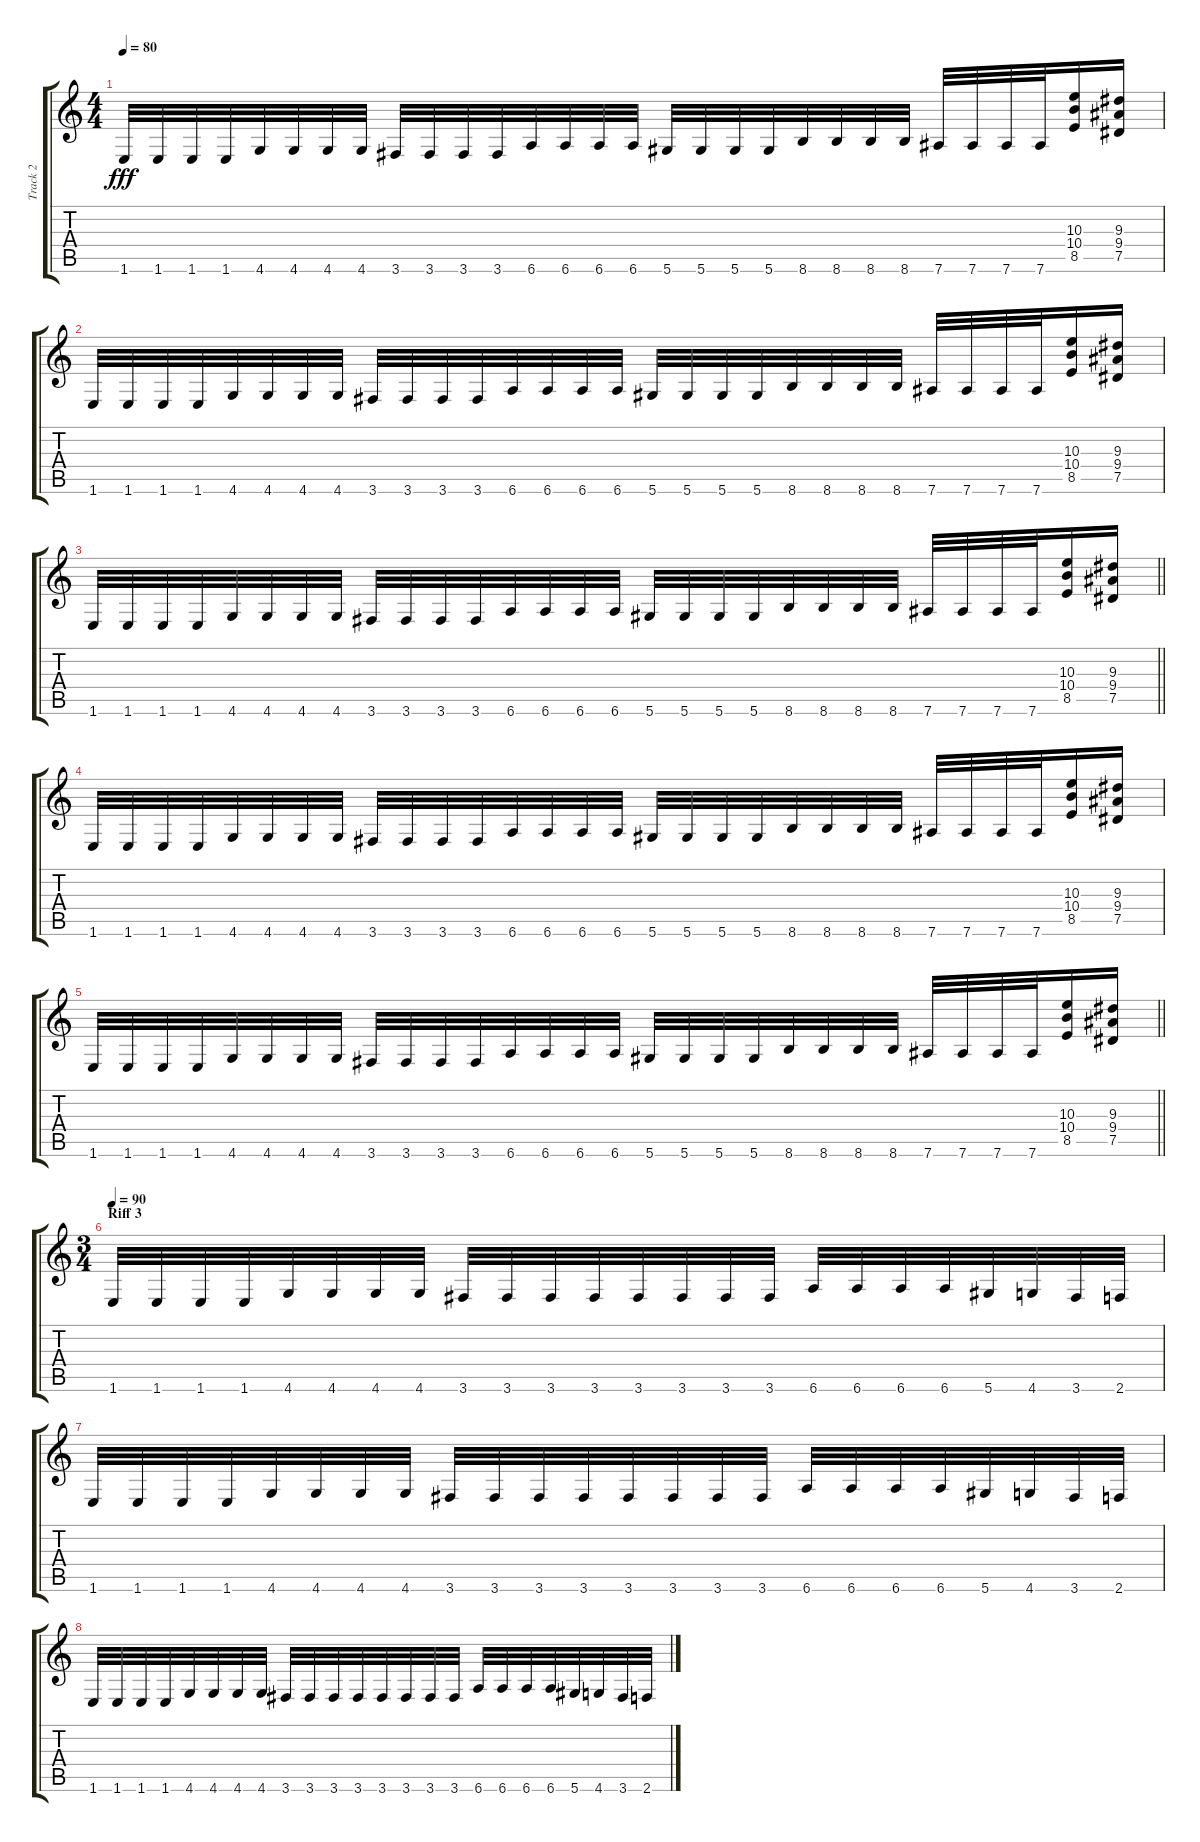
\track ("Track 2" "Track 2") {instrument distortionguitar}
\staff {score tabs}
\tuning (Eb4 Bb3 Gb3 Db3 Ab2 Eb2) {hide}
\ts (4 4)
\tempo 80
\clef g2
\ks c
1.6.32{dy fff} 1.6.32 1.6.32 1.6.32 4.6.32 4.6.32 4.6.32 4.6.32 3.6.32 3.6.32 3.6.32 3.6.32 6.6.32 6.6.32 6.6.32 6.6.32 5.6.32 5.6.32 5.6.32 5.6.32 8.6.32 8.6.32 8.6.32 8.6.32 7.6.32 7.6.32 7.6.32 7.6.32 (10.3 10.4 8.5).16 (9.3 9.4 7.5).16 |
1.6.32 1.6.32 1.6.32 1.6.32 4.6.32 4.6.32 4.6.32 4.6.32 3.6.32 3.6.32 3.6.32 3.6.32 6.6.32 6.6.32 6.6.32 6.6.32 5.6.32 5.6.32 5.6.32 5.6.32 8.6.32 8.6.32 8.6.32 8.6.32 7.6.32 7.6.32 7.6.32 7.6.32 (10.3 10.4 8.5).16 (9.3 9.4 7.5).16 |
\barLineRight lightlight
1.6.32 1.6.32 1.6.32 1.6.32 4.6.32 4.6.32 4.6.32 4.6.32 3.6.32 3.6.32 3.6.32 3.6.32 6.6.32 6.6.32 6.6.32 6.6.32 5.6.32 5.6.32 5.6.32 5.6.32 8.6.32 8.6.32 8.6.32 8.6.32 7.6.32 7.6.32 7.6.32 7.6.32 (10.3 10.4 8.5).16 (9.3 9.4 7.5).16 |
1.6.32 1.6.32 1.6.32 1.6.32 4.6.32 4.6.32 4.6.32 4.6.32 3.6.32 3.6.32 3.6.32 3.6.32 6.6.32 6.6.32 6.6.32 6.6.32 5.6.32 5.6.32 5.6.32 5.6.32 8.6.32 8.6.32 8.6.32 8.6.32 7.6.32 7.6.32 7.6.32 7.6.32 (10.3 10.4 8.5).16 (9.3 9.4 7.5).16 |
\barLineRight lightlight
1.6.32 1.6.32 1.6.32 1.6.32 4.6.32 4.6.32 4.6.32 4.6.32 3.6.32 3.6.32 3.6.32 3.6.32 6.6.32 6.6.32 6.6.32 6.6.32 5.6.32 5.6.32 5.6.32 5.6.32 8.6.32 8.6.32 8.6.32 8.6.32 7.6.32 7.6.32 7.6.32 7.6.32 (10.3 10.4 8.5).16 (9.3 9.4 7.5).16 |
\ts (3 4)
\section ("" "Riff 3")
\tempo 90
1.6.32 1.6.32 1.6.32 1.6.32 4.6.32 4.6.32 4.6.32 4.6.32 3.6.32 3.6.32 3.6.32 3.6.32 3.6.32 3.6.32 3.6.32 3.6.32 6.6.32 6.6.32 6.6.32 6.6.32 5.6.32 4.6.32 3.6.32 2.6.32 |
1.6.32 1.6.32 1.6.32 1.6.32 4.6.32 4.6.32 4.6.32 4.6.32 3.6.32 3.6.32 3.6.32 3.6.32 3.6.32 3.6.32 3.6.32 3.6.32 6.6.32 6.6.32 6.6.32 6.6.32 5.6.32 4.6.32 3.6.32 2.6.32 |
1.6.32 1.6.32 1.6.32 1.6.32 4.6.32 4.6.32 4.6.32 4.6.32 3.6.32 3.6.32 3.6.32 3.6.32 3.6.32 3.6.32 3.6.32 3.6.32 6.6.32 6.6.32 6.6.32 6.6.32 5.6.32 4.6.32 3.6.32 2.6.32
